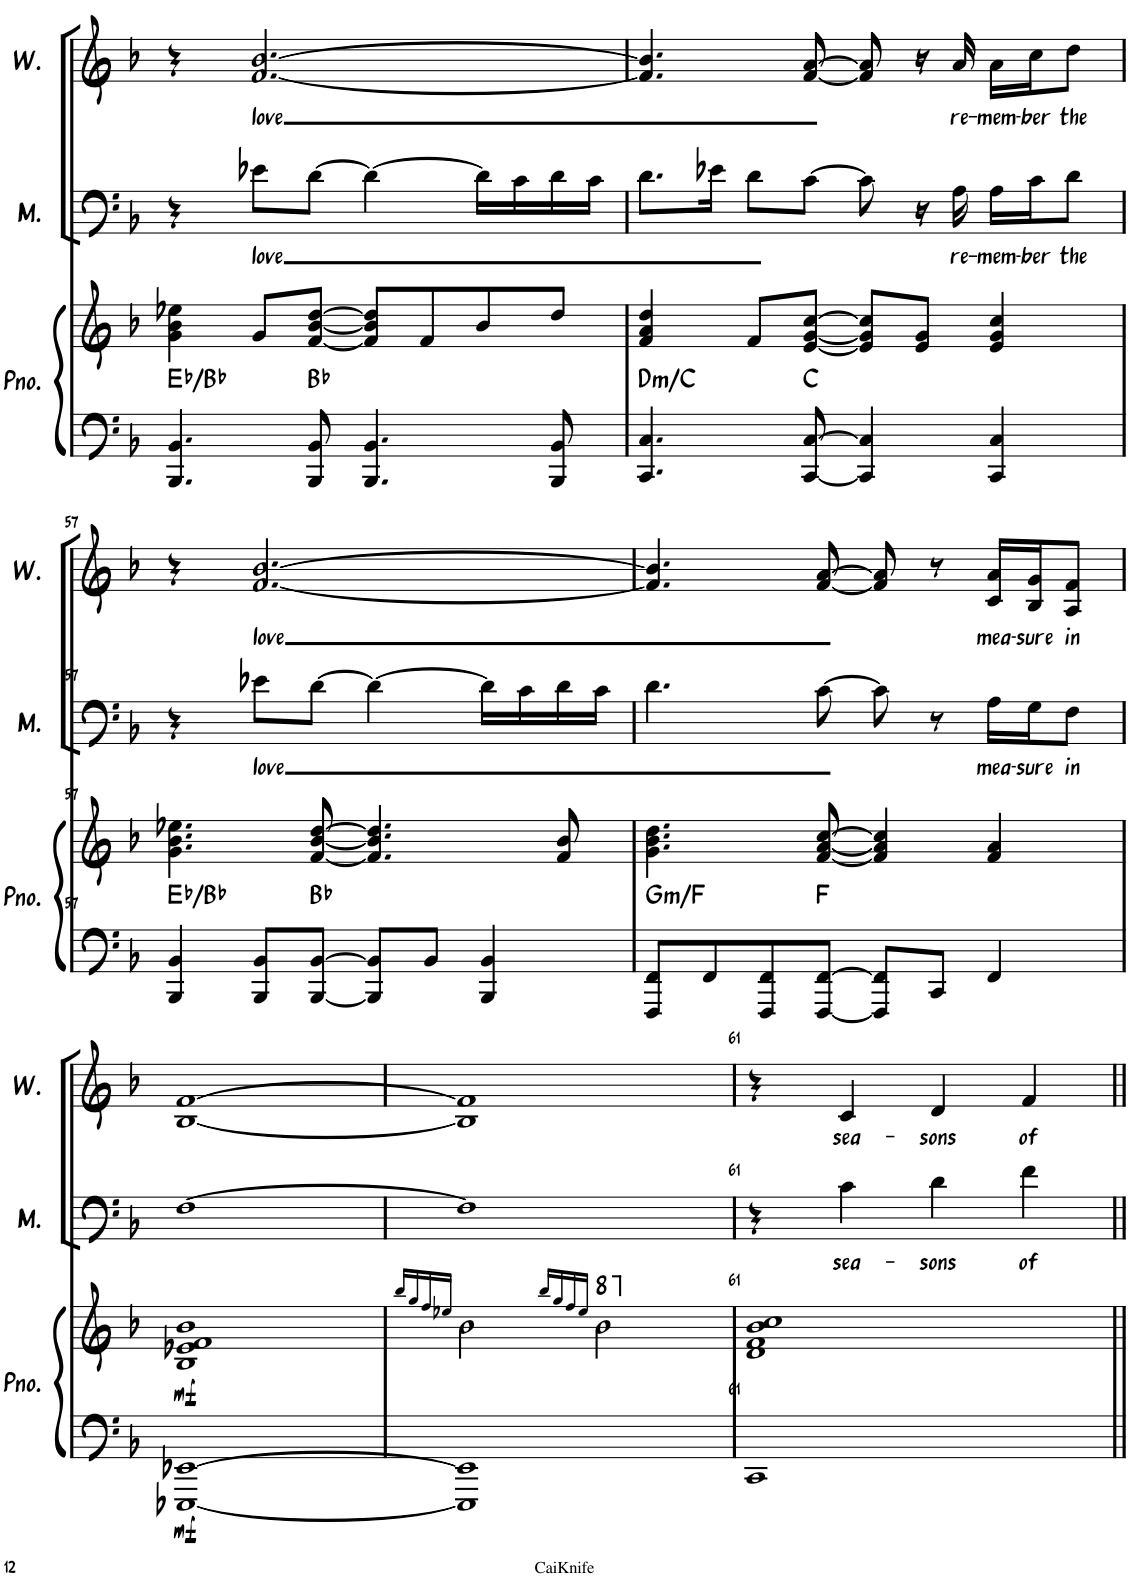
**kern	**kern	**dynam	**harte	**kern	**text	**kern	**text
*part3	*part3	*part3	*part3	*part2	*part2	*part1	*part1
*staff4	*staff3	*staff3/4	*	*staff2	*staff2	*staff1	*staff1
*I"钢琴	*	*	*	*I"男声	*	*I"女声	*
!!LO:PB:g=z
*clefF4	*clefG2	*	*	*clefF4	*	*clefG2	*
*k[b-]	*k[b-]	*	*	*k[b-]	*	*k[b-]	*
*M4/4	*M4/4	*	*	*M4/4	*	*M4/4	*
=55	=55	=55	=55	=55	=55	=55	=55
4.BBB-/ 4.BB-/	4g\ 4b-\ 4ee-X\	.	Eb:maj/5	4r	.	4r	.
!	!	!	!	!	!LO:LY:b	!	!LO:LY:b
.	8g/L	.	.	8e-X\L	love	[2.f/ [2.b-/	love
8BBB-/ 8BB-/	[8f/ [8b-/ [8dd/J	.	Bb:maj	[8d\J	.	.	.
4.BBB-/ 4.BB-/	8f/] 8b-/] 8dd/]L	.	.	4d\_	.	.	.
.	8f/	.	.	.	.	.	.
.	8b-/	.	.	16d\LL]	.	.	.
.	.	.	.	16c\	.	.	.
8BBB-/ 8BB-/	8dd/J	.	.	16d\	.	.	.
.	.	.	.	16c\JJ	.	.	.
=56	=56	=56	=56	=56	=56	=56	=56
!	!	!	!LO:H:kt=m	!	!	!	!
4.CC/ 4.C/	4f/ 4a/ 4dd/	.	D:min/b7	8.d\L	.	4.f/] 4.b-/]	.
.	.	.	.	16e-X\Jk	.	.	.
.	8f/L	.	.	8d\L	.	.	.
[8CC/ [8C/	[8e/ [8g/ [8cc/J	.	C:maj	[8c\J	.	[8f/ [8a/	.
4CC/] 4C/]	8e/] 8g/] 8cc/]L	.	.	8c\]	.	8f/] 8a/]	.
.	8e/ 8g/J	.	.	16r	.	16r	.
!	!	!	!	!	!LO:LY:b	!	!LO:LY:b
.	.	.	.	16A\	re-	16a/	re-
!	!	!	!	!	!LO:LY:b	!	!LO:LY:b
4CC/ 4C/	4e/ 4g/ 4cc/	.	.	16A\LL	-mem-	16a\LL	-mem-
!	!	!	!	!	!LO:LY:b	!	!LO:LY:b
.	.	.	.	16c\J	-ber	16cc\J	-ber
!	!	!	!	!	!LO:LY:b	!	!LO:LY:b
.	.	.	.	8d\J	the	8dd\J	the
!!LO:LB:g=z
=57	=57	=57	=57	=57	=57	=57	=57
4BBB-/ 4BB-/	4.g\ 4.b-\ 4.ee-X\	.	Eb:maj/5	4r	.	4r	.
!	!	!	!	!	!LO:LY:b	!	!LO:LY:b
8BBB-/ 8BB-/L	.	.	.	8e-X\L	love	[2.f/ [2.b-/	love
[8BBB-/ [8BB-/J	[8f/ [8b-/ [8dd/	.	Bb:maj	[8d\J	.	.	.
8BBB-/] 8BB-/]L	4.f/] 4.b-/] 4.dd/]	.	.	4d\_	.	.	.
8BB-/J	.	.	.	.	.	.	.
4BBB-/ 4BB-/	.	.	.	16d\LL]	.	.	.
.	.	.	.	16c\	.	.	.
.	8f/ 8b-/	.	.	16d\	.	.	.
.	.	.	.	16c\JJ	.	.	.
=58	=58	=58	=58	=58	=58	=58	=58
!	!	!	!LO:H:kt=m	!	!	!	!
8FFF/ 8FF/L	4.g\ 4.b-\ 4.dd\	.	G:min/b7	4.d\	.	4.f/] 4.b-/]	.
8FF/	.	.	.	.	.	.	.
8FFF/ 8FF/	.	.	.	.	.	.	.
[8FFF/ [8FF/J	[8f/ [8a/ [8cc/	.	F:maj	[8c\	.	[8f/ [8a/	.
8FFF/] 8FF/]L	4f/] 4a/] 4cc/]	.	.	8c\]	.	8f/] 8a/]	.
8CC/J	.	.	.	8r	.	8r	.
!	!	!	!	!	!LO:LY:b	!	!LO:LY:b
4FF/	4f/ 4a/	.	.	16A\LL	mea-	16c/ 16a/LL	mea-
!	!	!	!	!	!LO:LY:b	!	!LO:LY:b
.	.	.	.	16G\J	-sure	16B-/ 16g/J	-sure
!	!	!	!	!	!LO:LY:b	!	!LO:LY:b
.	.	.	.	8F\J	in	8A/ 8f/J	in
!!LO:LB:g=z
=59	=59	=59	=59	=59	=59	=59	=59
!	!	!LO:DY:b=2	!	!	!	!	!
!	!	!LO:DY:n=1:b	!	!	!	!	!
[1EEE-X [1EE-X	1B- 1e-X 1f 1b-	mf mf	.	[1F	.	[1B- [1f	.
=60	=60	=60	=60	=60	=60	=60	=60
.	16qbb-/LL	.	.	.	.	.	.
.	16qgg/	.	.	.	.	.	.
.	16qff/	.	.	.	.	.	.
.	16qee-X/JJ	.	.	.	.	.	.
1EEE-] 1EE-]	2b-\	.	.	1F]	.	1B-] 1f]	.
.	16qbbb-/LL	.	.	.	.	.	.
.	16qggg/	.	.	.	.	.	.
.	16qfff/	.	.	.	.	.	.
.	16qeee-/JJ	.	.	.	.	.	.
.	2bb-\	.	.	.	.	.	.
=61	=61	=61	=61	=61	=61	=61	=61
1CC	1d 1f 1b- 1cc	.	.	4r	.	4r	.
!	!	!	!	!	!LO:LY:b	!	!LO:LY:b
.	.	.	.	4c\	sea-	4c/	sea-
!	!	!	!	!	!LO:LY:b	!	!LO:LY:b
.	.	.	.	4d\	-sons	4d/	-sons
!	!	!	!	!	!LO:LY:b	!	!LO:LY:b
.	.	.	.	4f\	of	4f/	of
=||	=||	=||	=||	=||	=||	=||	=||
*-	*-	*-	*-	*-	*-	*-	*-
